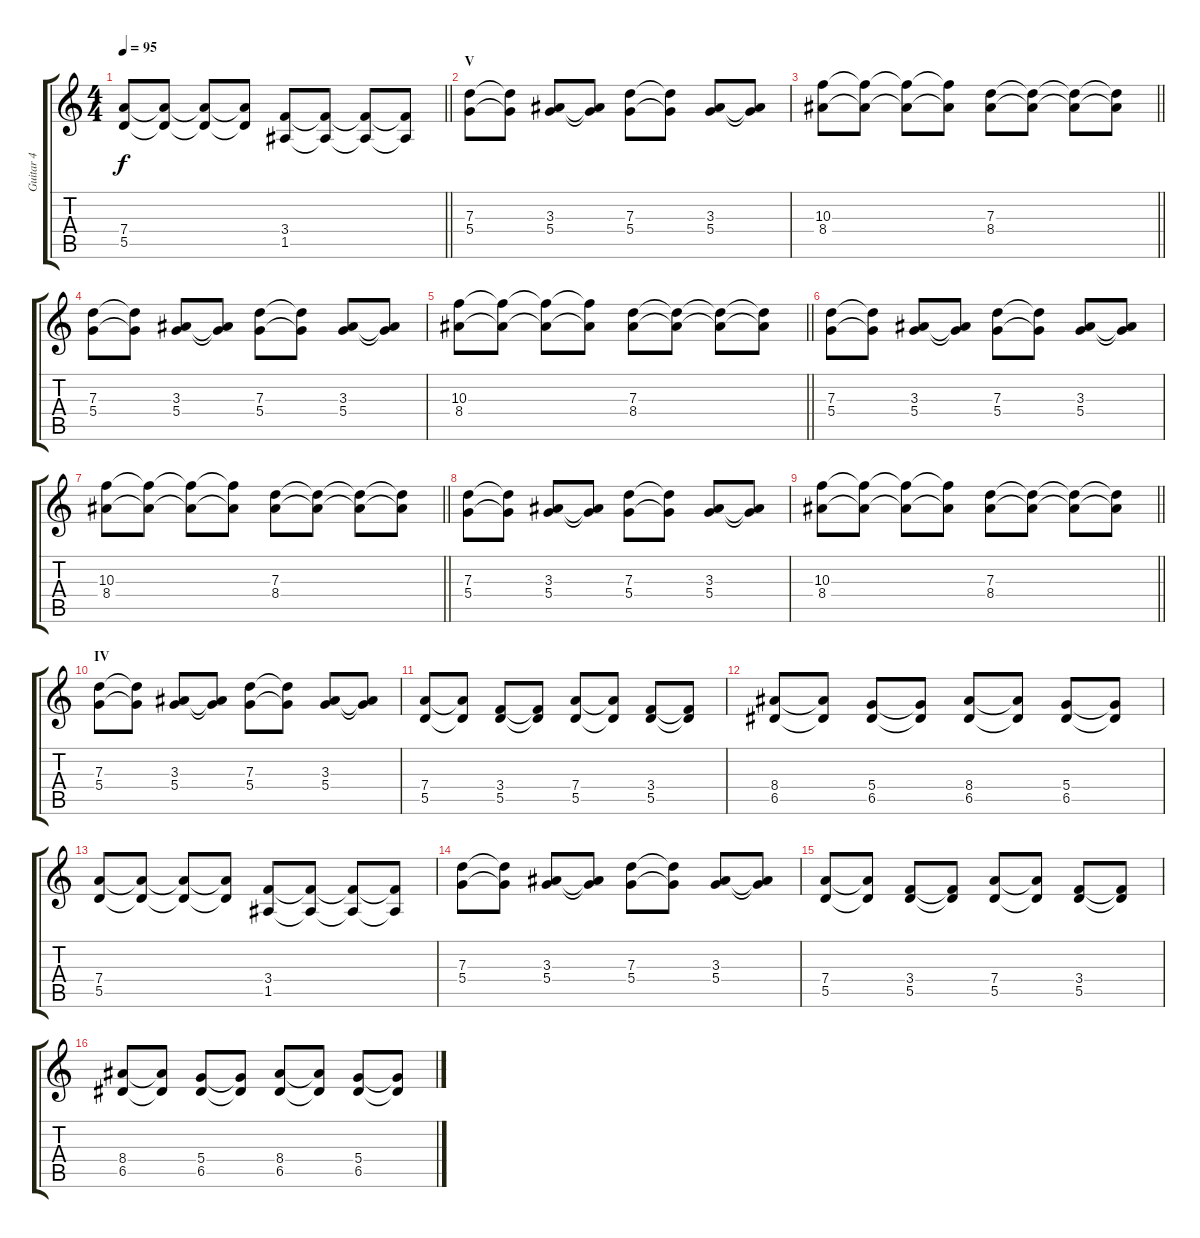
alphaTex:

\track ("Guitar 4" "Guitar 4") {instrument overdrivenguitar}
\staff {score tabs}
\tuning (E4 B3 G3 D3 A2 E2) {hide}
\ts (4 4)
\tempo 95
\clef g2
\barLineRight lightlight
\ks c
(7.4 5.5).8{dy f} (7.4{t} 5.5{t}).8 (7.4{t} 5.5{t}).8 (7.4{t} 5.5{t}).8 (3.4 1.5).8 (3.4{t} 1.5{t}).8 (3.4{t} 1.5{t}).8 (3.4{t} 1.5{t}).8 |
\section ("" "V")
(7.3 5.4).8 (7.3{t} 5.4{t}).8 (3.3 5.4).8 (3.3{t} 5.4{t}).8 (7.3 5.4).8 (7.3{t} 5.4{t}).8 (3.3 5.4).8 (3.3{t} 5.4{t}).8 |
\barLineRight lightlight
(10.3 8.4).8 (10.3{t} 8.4{t}).8 (10.3{t} 8.4{t}).8 (10.3{t} 8.4{t}).8 (7.3 8.4).8 (7.3{t} 8.4{t}).8 (7.3{t} 8.4{t}).8 (7.3{t} 8.4{t}).8 |
(7.3 5.4).8 (7.3{t} 5.4{t}).8 (3.3 5.4).8 (3.3{t} 5.4{t}).8 (7.3 5.4).8 (7.3{t} 5.4{t}).8 (3.3 5.4).8 (3.3{t} 5.4{t}).8 |
\barLineRight lightlight
(10.3 8.4).8 (10.3{t} 8.4{t}).8 (10.3{t} 8.4{t}).8 (10.3{t} 8.4{t}).8 (7.3 8.4).8 (7.3{t} 8.4{t}).8 (7.3{t} 8.4{t}).8 (7.3{t} 8.4{t}).8 |
(7.3 5.4).8 (7.3{t} 5.4{t}).8 (3.3 5.4).8 (3.3{t} 5.4{t}).8 (7.3 5.4).8 (7.3{t} 5.4{t}).8 (3.3 5.4).8 (3.3{t} 5.4{t}).8 |
\barLineRight lightlight
(10.3 8.4).8 (10.3{t} 8.4{t}).8 (10.3{t} 8.4{t}).8 (10.3{t} 8.4{t}).8 (7.3 8.4).8 (7.3{t} 8.4{t}).8 (7.3{t} 8.4{t}).8 (7.3{t} 8.4{t}).8 |
(7.3 5.4).8 (7.3{t} 5.4{t}).8 (3.3 5.4).8 (3.3{t} 5.4{t}).8 (7.3 5.4).8 (7.3{t} 5.4{t}).8 (3.3 5.4).8 (3.3{t} 5.4{t}).8 |
\barLineRight lightlight
(10.3 8.4).8 (10.3{t} 8.4{t}).8 (10.3{t} 8.4{t}).8 (10.3{t} 8.4{t}).8 (7.3 8.4).8 (7.3{t} 8.4{t}).8 (7.3{t} 8.4{t}).8 (7.3{t} 8.4{t}).8 |
\section ("" "IV")
(7.3 5.4).8 (7.3{t} 5.4{t}).8 (3.3 5.4).8 (3.3{t} 5.4{t}).8 (7.3 5.4).8 (7.3{t} 5.4{t}).8 (3.3 5.4).8 (3.3{t} 5.4{t}).8 |
(7.4 5.5).8 (7.4{t} 5.5{t}).8 (3.4 5.5).8 (3.4{t} 5.5{t}).8 (7.4 5.5).8 (7.4{t} 5.5{t}).8 (3.4 5.5).8 (3.4{t} 5.5{t}).8 |
(8.4 6.5).8 (8.4{t} 6.5{t}).8 (5.4 6.5).8 (5.4{t} 6.5{t}).8 (8.4 6.5).8 (8.4{t} 6.5{t}).8 (5.4 6.5).8 (5.4{t} 6.5{t}).8 |
(7.4 5.5).8 (7.4{t} 5.5{t}).8 (7.4{t} 5.5{t}).8 (7.4{t} 5.5{t}).8 (3.4 1.5).8 (3.4{t} 1.5{t}).8 (3.4{t} 1.5{t}).8 (3.4{t} 1.5{t}).8 |
(7.3 5.4).8 (7.3{t} 5.4{t}).8 (3.3 5.4).8 (3.3{t} 5.4{t}).8 (7.3 5.4).8 (7.3{t} 5.4{t}).8 (3.3 5.4).8 (3.3{t} 5.4{t}).8 |
(7.4 5.5).8 (7.4{t} 5.5{t}).8 (3.4 5.5).8 (3.4{t} 5.5{t}).8 (7.4 5.5).8 (7.4{t} 5.5{t}).8 (3.4 5.5).8 (3.4{t} 5.5{t}).8 |
(8.4 6.5).8 (8.4{t} 6.5{t}).8 (5.4 6.5).8 (5.4{t} 6.5{t}).8 (8.4 6.5).8 (8.4{t} 6.5{t}).8 (5.4 6.5).8 (5.4{t} 6.5{t}).8
